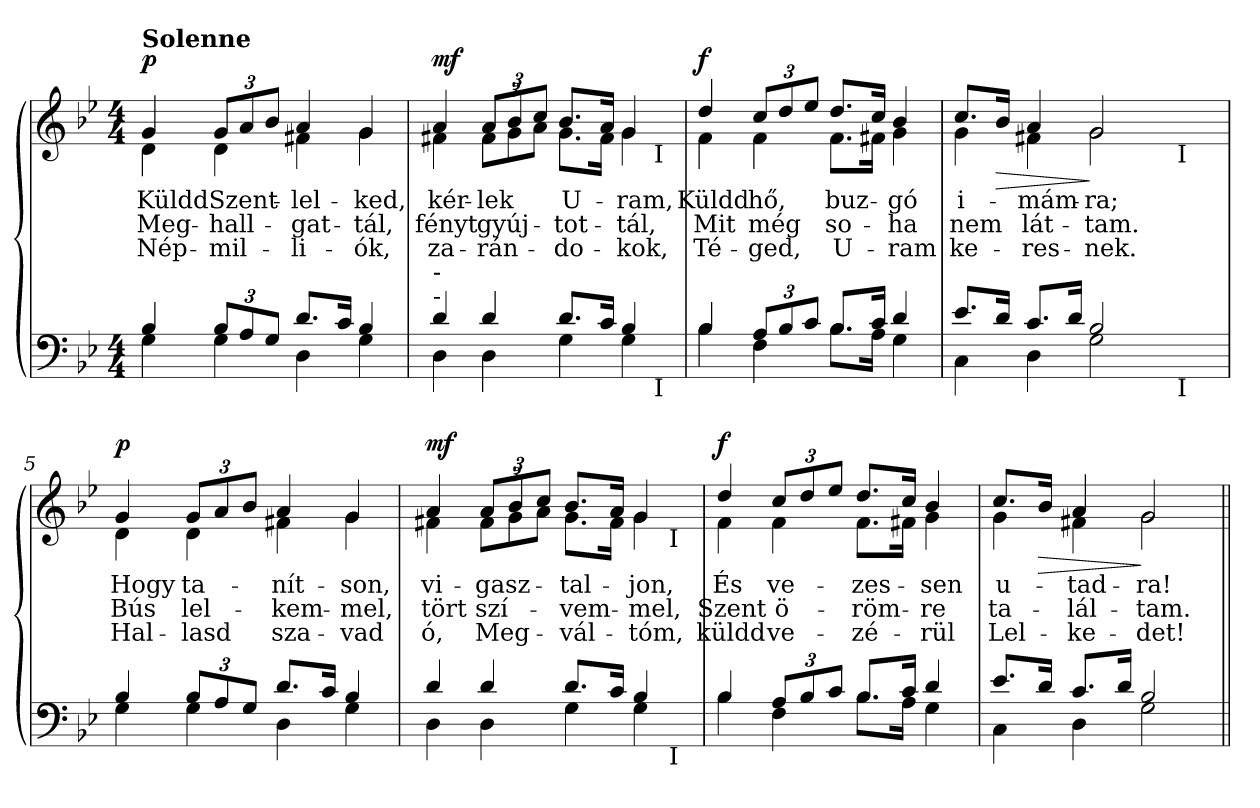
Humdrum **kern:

**kern	**kern	**text	**text	**text	**dynam
*part2	*part1	*part1	*part1	*part1	*part1
*staff2	*staff1	*staff1	*staff1	*staff1	*staff1
*clefF4	*clefG2	*	*	*	*
*k[b-e-]	*k[b-e-]	*	*	*	*
*B-:	*B-:	*	*	*	*
*M4/4	*M4/4	*	*	*	*
=1	=1	=1	=1	=1	=1
*^	*^	*	*	*	*
!	!	!LO:TX:a:B:t=Solenne	!	!	!	!	!
!	!	!	!	!LO:LY:b	!LO:LY:b	!LO:LY:b	!LO:DY:a
4B-/	4G\	4g/	4d\	Küldd	Meg-	Nép-	p
!	!	!	!	!LO:LY:b	!LO:LY:b	!LO:LY:b	!
12B-/L	4G\	12g/L	4d\	Szent-	-hall-	-mil-	.
12A/	.	12a/	.	.	.	.	.
12G/J	.	12b-/J	.	.	.	.	.
!	!	!	!	!LO:LY:b	!LO:LY:b	!LO:LY:b	!
8.d/L	4D\	4a/	4f#X\	-lel-	-gat-	-li-	.
16c/Jk	.	.	.	.	.	.	.
!	!	!	!	!LO:LY:b	!LO:LY:b	!LO:LY:b	!
4B-/	4G\	4g/	4g\	-ked,	-tál,	-ók,	.
=2	=2	=2	=2	=2	=2	=2	=2
!LO:TX:a:t=-	!	!	!	!	!	!	!
!LO:TX:t=-	!	!	!	!	!	!	!
!	!	!	!	!LO:LY:b	!LO:LY:b	!LO:LY:b	!LO:DY:a
*	*^	*	*^	*	*	*	*
4d/	4D\	2..ryy	4a/	4f#X\	2..ryy	kér-	fényt	za-	mf
!	!	!	!	!	!	!LO:LY:b	!LO:LY:b	!LO:LY:b	!
4d/	4D\	.	12a/L	12f#\L	.	-lek	gyúj-	-rán-	.
.	.	.	12b-/	12g\	.	.	.	.	.
.	.	.	12cc/J	12a\J	.	.	.	.	.
!	!	!	!	!	!	!LO:LY:b	!LO:LY:b	!LO:LY:b	!
8.d/L	4G\	.	8.b-/L	8.g\L	.	U-	-tot-	-do-	.
16c/Jk	.	.	16a/Jk	16f#\Jk	.	.	.	.	.
!	!	!	!	!	!	!LO:LY:b	!LO:LY:b	!LO:LY:b	!
4B-/	4G\	.	4g/	4g\	.	-ram,	-tál,	-kok,	.
!	!	!	!	!	!LO:TX:b:t=I	!	!	!	!
!	!	!LO:TX:b:t=I	!	!	!	!	!	!	!
.	.	8ryy	.	.	8ryy	.	.	.	.
*	*v	*v	*	*	*	*	*	*	*
*	*	*	*v	*v	*	*	*	*
=3	=3	=3	=3	=3	=3	=3	=3
*	*^	*	*^	*	*	*	*
!	!	!	!	!	!	!LO:LY:b	!LO:LY:b	!LO:LY:b	!LO:DY:a
*	*v	*v	*	*	*	*	*	*	*
*	*	*	*v	*v	*	*	*	*
4B-/	4B-\	4dd/	4f\	Küldd	Mit	Té-	f
!	!	!	!	!LO:LY:b	!LO:LY:b	!LO:LY:b	!
12A/L	4F\	12cc/L	4f\	hő,	még	-ged,	.
12B-/	.	12dd/	.	.	.	.	.
12c/J	.	12ee-/J	.	.	.	.	.
!	!	!	!	!LO:LY:b	!LO:LY:b	!LO:LY:b	!
8.B-/L	8.B-\L	8.dd/L	8.f\L	buz-	so-	U-	.
16c/Jk	16A\Jk	16cc/Jk	16f#X\Jk	.	.	.	.
!	!	!	!	!LO:LY:b	!LO:LY:b	!LO:LY:b	!
4d/	4G\	4b-/	4g\	-gó	-ha	-ram	.
=4	=4	=4	=4	=4	=4	=4	=4
!	!	!	!	!LO:LY:b	!LO:LY:b	!LO:LY:b	!
*	*^	*	*^	*	*	*	*
8.e-/L	4C\	3%2ryy	8.cc/L	4g\	3%2ryy	i-	nem	ke-	.
!	!	!	!	!	!	!	!	!	!LO:HP:b
16d/Jk	.	.	16b-/Jk	.	.	.	.	.	>
!	!	!	!	!	!	!LO:LY:b	!LO:LY:b	!LO:LY:b	!
8.c/L	4D\	.	4a/	4f#X\	.	-mám-	lát-	-res-	.
16d/Jk	.	.	.	.	.	.	.	.	.
!	!	!	!	!	!	!LO:LY:b	!LO:LY:b	!LO:LY:b	!
2B-/	2G\	.	2g/	2g\	.	-ra;	-tam.	-nek.	]
.	.	12ryy	.	.	12ryy	.	.	.	.
.	.	24ryy	.	.	24ryy	.	.	.	.
.	.	96ryy	.	.	96ryy	.	.	.	.
!	!	!	!	!	!LO:TX:b:t=I	!	!	!	!
!	!	!LO:TX:b:t=I	!	!	!	!	!	!	!
.	.	6ryy	.	.	6ryy	.	.	.	.
.	.	48.ryy	.	.	48.ryy	.	.	.	.
*	*v	*v	*	*	*	*	*	*	*
*	*	*	*v	*v	*	*	*	*
!!LO:LB:g=z
=5	=5	=5	=5	=5	=5	=5	=5
*	*^	*	*^	*	*	*	*
!	!	!	!	!	!	!LO:LY:b	!LO:LY:b	!LO:LY:b	!LO:DY:a
*	*v	*v	*	*	*	*	*	*	*
*	*	*	*v	*v	*	*	*	*
4B-/	4G\	4g/	4d\	Hogy	Bús	Hal-	p
!	!	!	!	!LO:LY:b	!LO:LY:b	!LO:LY:b	!
12B-/L	4G\	12g/L	4d\	ta-	lel-	-lasd	.
12A/	.	12a/	.	.	.	.	.
12G/J	.	12b-/J	.	.	.	.	.
!	!	!	!	!LO:LY:b	!LO:LY:b	!LO:LY:b	!
8.d/L	4D\	4a/	4f#X\	-nít-	-kem-	sza-	.
16c/Jk	.	.	.	.	.	.	.
!	!	!	!	!LO:LY:b	!LO:LY:b	!LO:LY:b	!
4B-/	4G\	4g/	4g\	-son,	-mel,	-vad	.
=6	=6	=6	=6	=6	=6	=6	=6
!	!	!	!	!LO:LY:b	!LO:LY:b	!LO:LY:b	!LO:DY:a
*	*^	*	*^	*	*	*	*
4d/	4D\	2..ryy	4a/	4f#X\	2..ryy	vi-	tört	ó,	mf
!	!	!	!	!	!	!LO:LY:b	!LO:LY:b	!LO:LY:b	!
4d/	4D\	.	12a/L	12f#\L	.	-gasz-	szí-	Meg-	.
.	.	.	12b-/	12g\	.	.	.	.	.
.	.	.	12cc/J	12a\J	.	.	.	.	.
!	!	!	!	!	!	!LO:LY:b	!LO:LY:b	!LO:LY:b	!
8.d/L	4G\	.	8.b-/L	8.g\L	.	-tal-	-vem-	-vál-	.
16c/Jk	.	.	16a/Jk	16f#\Jk	.	.	.	.	.
!	!	!	!	!	!	!LO:LY:b	!LO:LY:b	!LO:LY:b	!
4B-/	4G\	.	4g/	4g\	.	-jon,	-mel,	-tóm,	.
!	!	!	!	!	!LO:TX:b:t=I	!	!	!	!
!	!	!LO:TX:b:t=I	!	!	!	!	!	!	!
.	.	8ryy	.	.	8ryy	.	.	.	.
*	*v	*v	*	*	*	*	*	*	*
*	*	*	*v	*v	*	*	*	*
=7	=7	=7	=7	=7	=7	=7	=7
*	*^	*	*^	*	*	*	*
!	!	!	!	!	!	!LO:LY:b	!LO:LY:b	!LO:LY:b	!LO:DY:a
*	*v	*v	*	*	*	*	*	*	*
*	*	*	*v	*v	*	*	*	*
4B-/	4B-\	4dd/	4f\	És	Szent	küldd	f
!	!	!	!	!LO:LY:b	!LO:LY:b	!LO:LY:b	!
12A/L	4F\	12cc/L	4f\	ve-	ö-	ve-	.
12B-/	.	12dd/	.	.	.	.	.
12c/J	.	12ee-/J	.	.	.	.	.
!	!	!	!	!LO:LY:b	!LO:LY:b	!LO:LY:b	!
8.B-/L	8.B-\L	8.dd/L	8.f\L	-zes-	-röm-	-zé-	.
16c/Jk	16A\Jk	16cc/Jk	16f#X\Jk	.	.	.	.
!	!	!	!	!LO:LY:b	!LO:LY:b	!LO:LY:b	!
4d/	4G\	4b-/	4g\	-sen	-re	-rül	.
=8	=8	=8	=8	=8	=8	=8	=8
!	!	!	!	!LO:LY:b	!LO:LY:b	!LO:LY:b	!
8.e-/L	4C\	8.cc/L	4g\	u-	ta-	Lel-	.
!	!	!	!	!	!	!	!LO:HP:b
16d/Jk	.	16b-/Jk	.	.	.	.	>
!	!	!	!	!LO:LY:b	!LO:LY:b	!LO:LY:b	!
8.c/L	4D\	4a/	4f#X\	-tad-	-lál-	-ke-	.
16d/Jk	.	.	.	.	.	.	.
!	!	!	!	!LO:LY:b	!LO:LY:b	!LO:LY:b	!
2B-/	2G\	2g/	2g\	-ra!	-tam.	-det!	]
*v	*v	*	*	*	*	*	*
*	*v	*v	*	*	*	*
=||	=||	=||	=||	=||	=||
*-	*-	*-	*-	*-	*-
